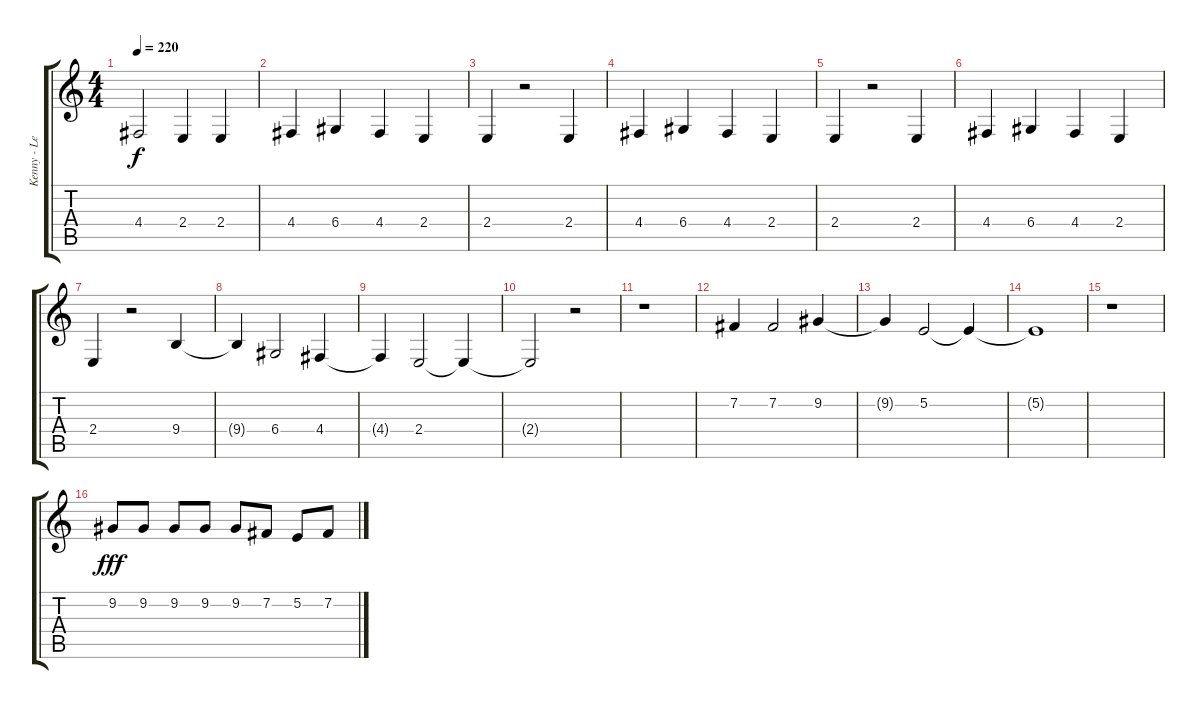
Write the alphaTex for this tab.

\track ("Kenny - Lead Vocals" "Kenny - Le") {instrument altosax}
\staff {score tabs}
\tuning (E4 B3 G3 D3 A2 E2) {hide}
\ts (4 4)
\tempo 220
\clef g2
\ks c
4.4.2{dy f} 2.4.4 2.4.4 |
4.4.4 6.4.4 4.4.4 2.4.4 |
2.4.4 r.2 2.4.4 |
4.4.4 6.4.4 4.4.4 2.4.4 |
2.4.4 r.2 2.4.4 |
4.4.4 6.4.4 4.4.4 2.4.4 |
2.4.4 r.2 9.4.4 |
9.4{t}.4 6.4.2 4.4.4 |
4.4{t}.4 2.4.2 2.4{t}.4 |
2.4{t}.2 r.2 |
r.1 |
7.2.4 7.2.2 9.2.4 |
9.2{t}.4 5.2.2 5.2{t}.4 |
5.2{t}.1 |
r.1 |
9.2.8{dy fff} 9.2.8 9.2.8 9.2.8 9.2.8 7.2.8 5.2.8 7.2.8
